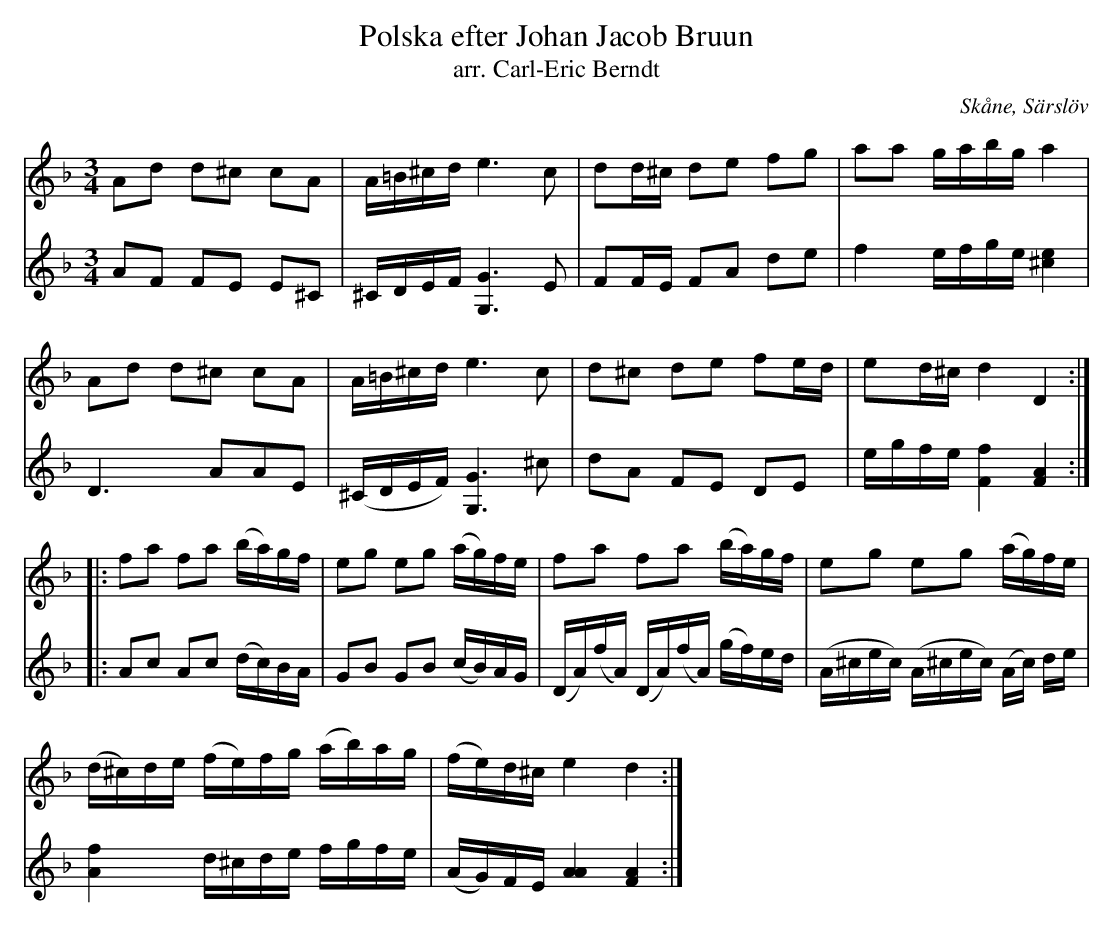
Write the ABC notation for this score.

X:1
T:Polska efter Johan Jacob Bruun
T:arr. Carl-Eric Berndt
O:Skåne, Särslöv
M:3/4
L:1/8
K:Dm
V:1
Ad d^c cA | A/=B/^c/d/ e2>c2 | dd/^c/ de fg | aa g/a/b/g/ a2 |
Ad d^c cA | A/=B/^c/d/ e2>c2 | d^c de fe/d/ | ed/^c/ d2 D2 ::
fa fa (b/a/)g/f/ | eg eg (a/g/)f/e/ | fa fa (b/a/)g/f/ | eg eg (a/g/)f/e/ |
(d/^c/)d/e/ (f/e/)f/g/ (a/b/)a/g/ | (f/e/)d/^c/ e2 d2 :|
V:2
AF FE E^C | ^C/D/E/F/ [G2G,2]>E2 | FF/E/ FA de | f2 e/f/g/e/ [e2^c2] |
D3 AAE | (^C/D/E/F/) [G2G,2]>^c2 | dA FE DE | e/g/f/e/ [f2F2] [A2F2] ::
Ac Ac (d/c/)B/A/ | GB GB (c/B/)A/G/ | (D/A/)(f/A/) (D/A/)(f/A/) (g/f/)e/d/ | (A/^c/e/c/) (A/^c/e/c/) (A/c/) d/e/ |
[f2A2] d/^c/d/e/ f/g/f/e/ | (A/G/)F/E/ [A2A2] [F2A2] :|
V:3
